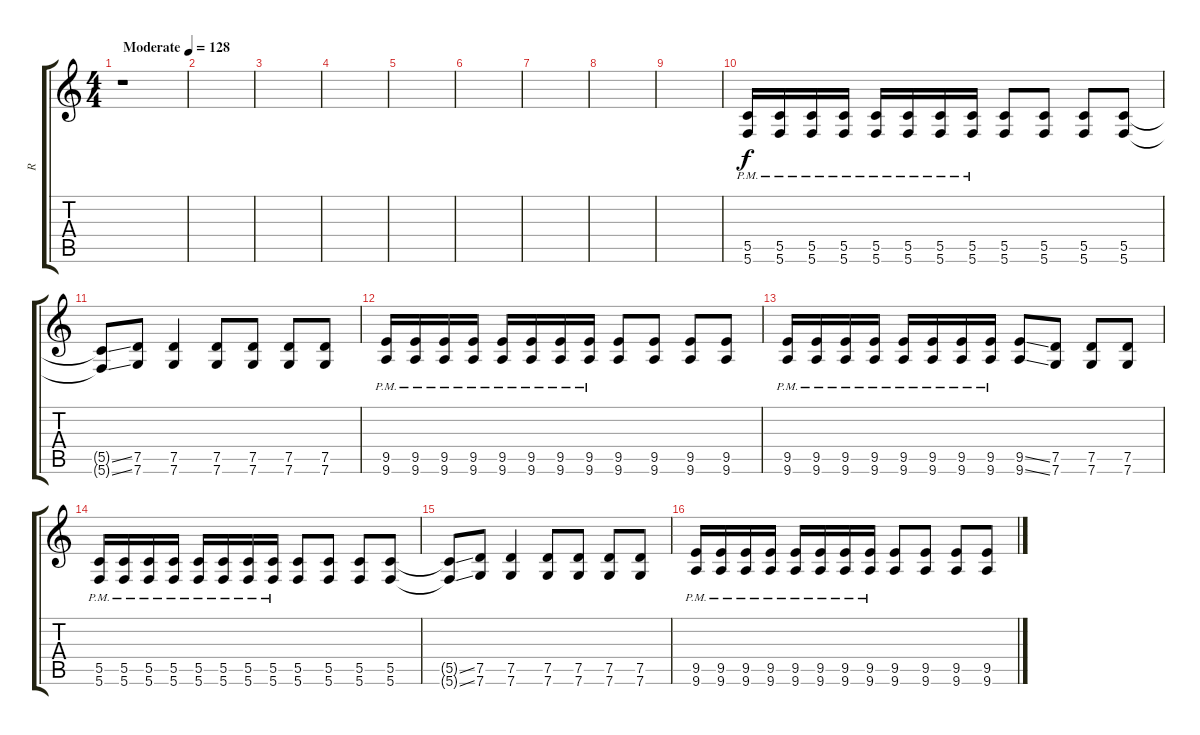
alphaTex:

\track ("R" "R") {instrument distortionguitar}
\staff {score tabs}
\tuning (D4 A3 F3 C3 G2 C2) {hide}
\ts (4 4)
\tempo (128 "Moderate")
\clef g2
\ks c
r.1{txt "" dy f instrument distortionguitar} |
|
|
|
|
|
|
|
|
(5.5{pm} 5.6{pm}).16 (5.5{pm} 5.6{pm}).16 (5.5{pm} 5.6{pm}).16 (5.5{pm} 5.6{pm}).16 (5.5{pm} 5.6{pm}).16 (5.5{pm} 5.6{pm}).16 (5.5{pm} 5.6{pm}).16 (5.5{pm} 5.6{pm}).16 (5.5 5.6).8 (5.5 5.6).8 (5.5 5.6).8 (5.5 5.6).8 |
(5.5{ss t} 5.6{ss t}).8 (7.5 7.6).8 (7.5 7.6).4 (7.5 7.6).8 (7.5 7.6).8 (7.5 7.6).8 (7.5 7.6).8 |
(9.5{pm} 9.6{pm}).16 (9.5{pm} 9.6{pm}).16 (9.5{pm} 9.6{pm}).16 (9.5{pm} 9.6{pm}).16 (9.5{pm} 9.6{pm}).16 (9.5{pm} 9.6{pm}).16 (9.5{pm} 9.6{pm}).16 (9.5{pm} 9.6{pm}).16 (9.5 9.6).8 (9.5 9.6).8 (9.5 9.6).8 (9.5 9.6).8 |
(9.5{pm} 9.6{pm}).16 (9.5{pm} 9.6{pm}).16 (9.5{pm} 9.6{pm}).16 (9.5{pm} 9.6{pm}).16 (9.5{pm} 9.6{pm}).16 (9.5{pm} 9.6{pm}).16 (9.5{pm} 9.6{pm}).16 (9.5{pm} 9.6{pm}).16 (9.5{ss} 9.6{ss}).8 (7.5 7.6).8 (7.5 7.6).8 (7.5 7.6).8 |
(5.5{pm} 5.6{pm}).16 (5.5{pm} 5.6{pm}).16 (5.5{pm} 5.6{pm}).16 (5.5{pm} 5.6{pm}).16 (5.5{pm} 5.6{pm}).16 (5.5{pm} 5.6{pm}).16 (5.5{pm} 5.6{pm}).16 (5.5{pm} 5.6{pm}).16 (5.5 5.6).8 (5.5 5.6).8 (5.5 5.6).8 (5.5 5.6).8 |
(5.5{ss t} 5.6{ss t}).8 (7.5 7.6).8 (7.5 7.6).4 (7.5 7.6).8 (7.5 7.6).8 (7.5 7.6).8 (7.5 7.6).8 |
(9.5{pm} 9.6{pm}).16 (9.5{pm} 9.6{pm}).16 (9.5{pm} 9.6{pm}).16 (9.5{pm} 9.6{pm}).16 (9.5{pm} 9.6{pm}).16 (9.5{pm} 9.6{pm}).16 (9.5{pm} 9.6{pm}).16 (9.5{pm} 9.6{pm}).16 (9.5 9.6).8 (9.5 9.6).8 (9.5 9.6).8 (9.5 9.6).8
